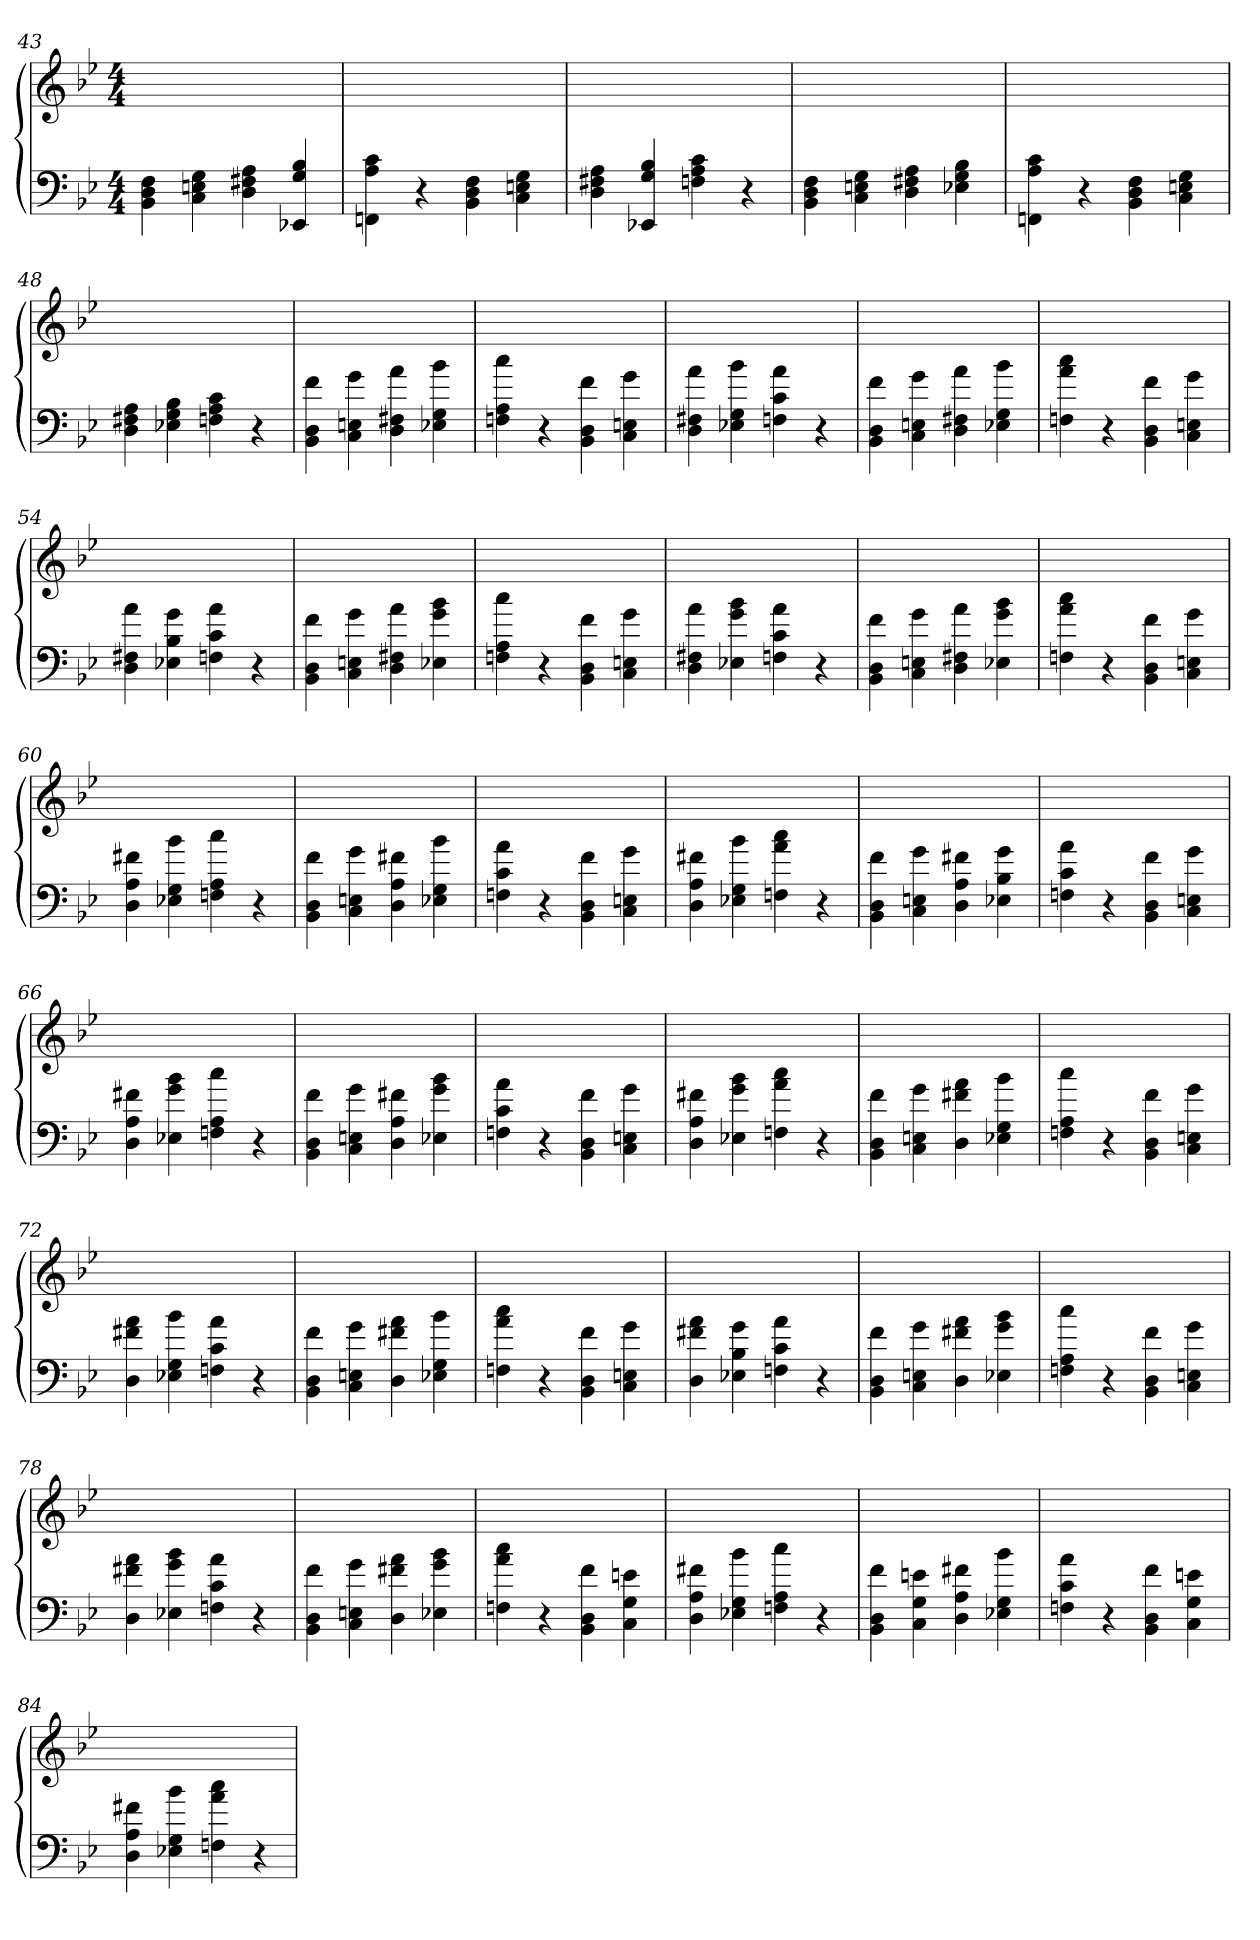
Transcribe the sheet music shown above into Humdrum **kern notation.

**kern	**kern
*part2	*part1
*staff2	*staff1
*clefF4	*clefG2
*k[b-e-]	*k[b-e-]
*B-:	*B-:
*M4/4	*M4/4
=43	=43
4BB- 4D 4F	1ryy
4C 4En 4G	.
4D 4F#X 4A	.
4EE-X 4G 4B-	.
=44	=44
4FFn 4A 4c	1ryy
4r	.
4BB- 4D 4F	.
4C 4En 4G	.
=45	=45
4D 4F#X 4A	1ryy
4EE-X 4G 4B-	.
4Fn 4A 4c	.
4r	.
=46	=46
4BB- 4D 4F	1ryy
4C 4En 4G	.
4D 4F#X 4A	.
4E-X 4G 4B-	.
=47	=47
4FFn 4A 4c	1ryy
4r	.
4BB- 4D 4F	.
4C 4En 4G	.
=48	=48
4D 4F#X 4A	1ryy
4E-X 4G 4B-	.
4Fn 4A 4c	.
4r	.
=49	=49
4BB- 4D 4f	1ryy
4C 4En 4g	.
4D 4F#X 4a	.
4E-X 4G 4b-	.
=50	=50
4Fn 4A 4cc	1ryy
4r	.
4BB- 4D 4f	.
4C 4En 4g	.
=51	=51
4D 4F#X 4a	1ryy
4E-X 4G 4b-	.
4Fn 4c 4a	.
4r	.
=52	=52
4BB- 4D 4f	1ryy
4C 4En 4g	.
4D 4F#X 4a	.
4E-X 4G 4b-	.
=53	=53
4Fn 4a 4cc	1ryy
4r	.
4BB- 4D 4f	.
4C 4En 4g	.
=54	=54
4D 4F#X 4a	1ryy
4E-X 4B- 4g	.
4Fn 4c 4a	.
4r	.
=55	=55
4BB- 4D 4f	1ryy
4C 4En 4g	.
4D 4F#X 4a	.
4E-X 4g 4b-	.
=56	=56
4Fn 4A 4cc	1ryy
4r	.
4BB- 4D 4f	.
4C 4En 4g	.
=57	=57
4D 4F#X 4a	1ryy
4E-X 4g 4b-	.
4Fn 4c 4a	.
4r	.
=58	=58
4BB- 4D 4f	1ryy
4C 4En 4g	.
4D 4F#X 4a	.
4E-X 4g 4b-	.
=59	=59
4Fn 4a 4cc	1ryy
4r	.
4BB- 4D 4f	.
4C 4En 4g	.
=60	=60
4D 4A 4f#X	1ryy
4E-X 4G 4b-	.
4Fn 4A 4cc	.
4r	.
=61	=61
4BB- 4D 4f	1ryy
4C 4En 4g	.
4D 4A 4f#X	.
4E-X 4G 4b-	.
=62	=62
4Fn 4c 4a	1ryy
4r	.
4BB- 4D 4f	.
4C 4En 4g	.
=63	=63
4D 4A 4f#X	1ryy
4E-X 4G 4b-	.
4Fn 4a 4cc	.
4r	.
=64	=64
4BB- 4D 4f	1ryy
4C 4En 4g	.
4D 4A 4f#X	.
4E-X 4B- 4g	.
=65	=65
4Fn 4c 4a	1ryy
4r	.
4BB- 4D 4f	.
4C 4En 4g	.
=66	=66
4D 4A 4f#X	1ryy
4E-X 4g 4b-	.
4Fn 4A 4cc	.
4r	.
=67	=67
4BB- 4D 4f	1ryy
4C 4En 4g	.
4D 4A 4f#X	.
4E-X 4g 4b-	.
=68	=68
4Fn 4c 4a	1ryy
4r	.
4BB- 4D 4f	.
4C 4En 4g	.
=69	=69
4D 4A 4f#X	1ryy
4E-X 4g 4b-	.
4Fn 4a 4cc	.
4r	.
=70	=70
4BB- 4D 4f	1ryy
4C 4En 4g	.
4D 4f#X 4a	.
4E-X 4G 4b-	.
=71	=71
4Fn 4A 4cc	1ryy
4r	.
4BB- 4D 4f	.
4C 4En 4g	.
=72	=72
4D 4f#X 4a	1ryy
4E-X 4G 4b-	.
4Fn 4c 4a	.
4r	.
=73	=73
4BB- 4D 4f	1ryy
4C 4En 4g	.
4D 4f#X 4a	.
4E-X 4G 4b-	.
=74	=74
4Fn 4a 4cc	1ryy
4r	.
4BB- 4D 4f	.
4C 4En 4g	.
=75	=75
4D 4f#X 4a	1ryy
4E-X 4B- 4g	.
4Fn 4c 4a	.
4r	.
=76	=76
4BB- 4D 4f	1ryy
4C 4En 4g	.
4D 4f#X 4a	.
4E-X 4g 4b-	.
=77	=77
4Fn 4A 4cc	1ryy
4r	.
4BB- 4D 4f	.
4C 4En 4g	.
=78	=78
4D 4f#X 4a	1ryy
4E-X 4g 4b-	.
4Fn 4c 4a	.
4r	.
=79	=79
4BB- 4D 4f	1ryy
4C 4En 4g	.
4D 4f#X 4a	.
4E-X 4g 4b-	.
=80	=80
4Fn 4a 4cc	1ryy
4r	.
4BB- 4D 4f	.
4C 4G 4en	.
=81	=81
4D 4A 4f#X	1ryy
4E-X 4G 4b-	.
4Fn 4A 4cc	.
4r	.
=82	=82
4BB- 4D 4f	1ryy
4C 4G 4en	.
4D 4A 4f#X	.
4E-X 4G 4b-	.
=83	=83
4Fn 4c 4a	1ryy
4r	.
4BB- 4D 4f	.
4C 4G 4en	.
=84	=84
4D 4A 4f#X	1ryy
4E-X 4G 4b-	.
4Fn 4a 4cc	.
4r	.
=	=
*-	*-
